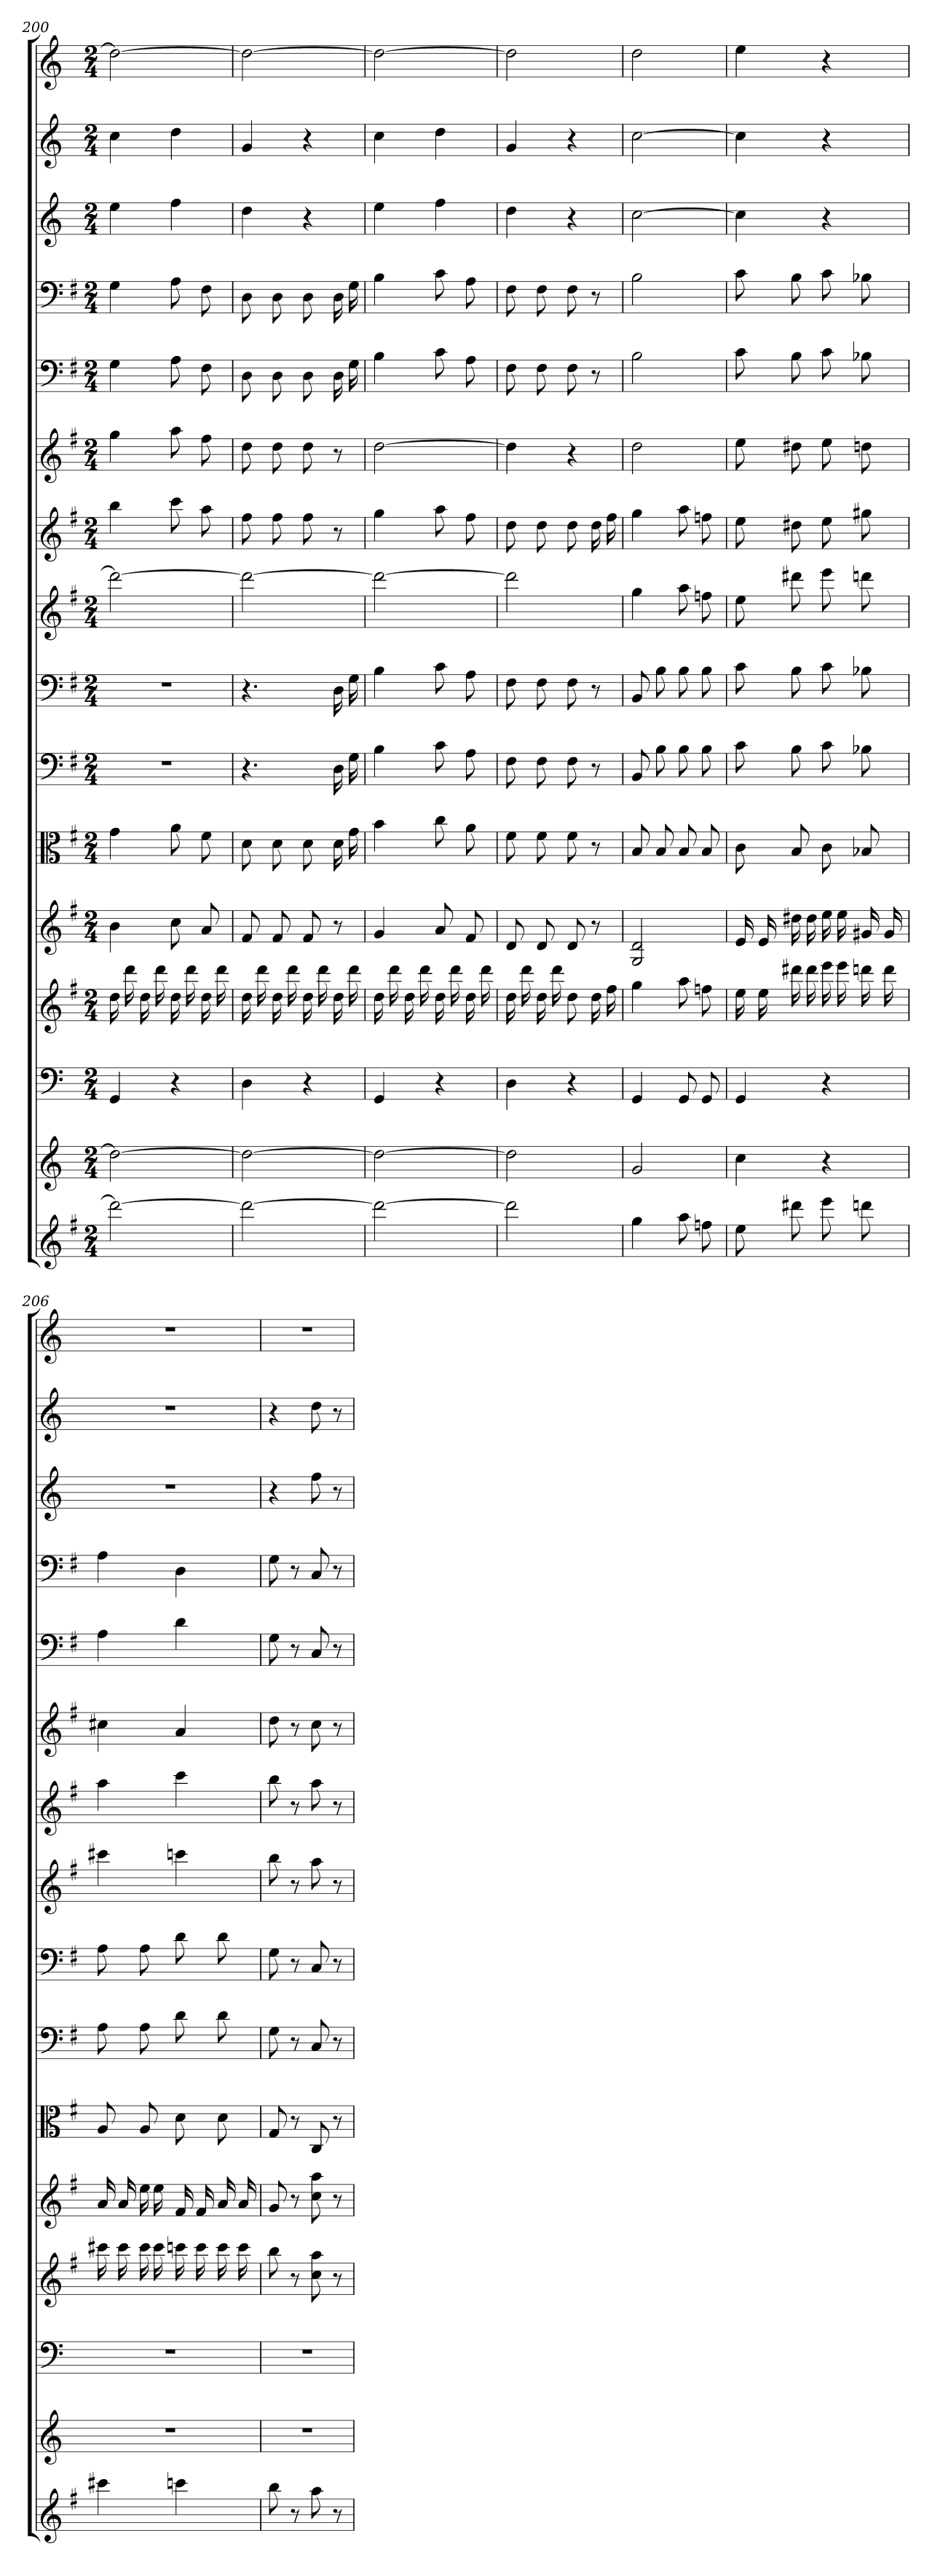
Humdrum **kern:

**kern	**kern	**kern	**kern	**kern	**kern	**kern	**kern	**kern	**kern	**kern	**kern	**kern	**kern	**kern	**kern
*part16	*part15	*part14	*part13	*part12	*part11	*part10	*part9	*part8	*part7	*part6	*part5	*part4	*part3	*part2	*part1
*staff16	*staff15	*staff14	*staff13	*staff12	*staff11	*staff10	*staff9	*staff8	*staff7	*staff6	*staff5	*staff4	*staff3	*staff2	*staff1
*	*	*clefF4	*	*	*clefC3	*clefF4	*clefF4	*	*	*	*clefF4	*clefF4	*	*	*
*k[f#]	*k[]	*k[]	*k[f#]	*k[f#]	*k[f#]	*k[f#]	*k[f#]	*k[f#]	*k[f#]	*k[f#]	*k[f#]	*k[f#]	*k[]	*k[]	*k[]
*M2/4	*M2/4	*M2/4	*M2/4	*M2/4	*M2/4	*M2/4	*M2/4	*M2/4	*M2/4	*M2/4	*M2/4	*M2/4	*M2/4	*M2/4	*M2/4
=200	=200	=200	=200	=200	=200	=200	=200	=200	=200	=200	=200	=200	=200	=200	=200
2ddd_	2dd_	4GG	16dd	4b	4g	2r	2r	2ddd_	4bb	4gg	4G	4G	4ee	4cc	2dd_
.	.	.	16ddd	.	.	.	.	.	.	.	.	.	.	.	.
.	.	.	16dd	.	.	.	.	.	.	.	.	.	.	.	.
.	.	.	16ddd	.	.	.	.	.	.	.	.	.	.	.	.
.	.	4r	16dd	8cc	8a	.	.	.	8ccc	8aa	8A	8A	4ff	4dd	.
.	.	.	16ddd	.	.	.	.	.	.	.	.	.	.	.	.
.	.	.	16dd	8a	8f#	.	.	.	8aa	8ff#	8F#	8F#	.	.	.
.	.	.	16ddd	.	.	.	.	.	.	.	.	.	.	.	.
=201	=201	=201	=201	=201	=201	=201	=201	=201	=201	=201	=201	=201	=201	=201	=201
2ddd_	2dd_	4D	16dd	8f#	8d	4.r	4.r	2ddd_	8ff#	8dd	8D	8D	4dd	4g	2dd_
.	.	.	16ddd	.	.	.	.	.	.	.	.	.	.	.	.
.	.	.	16dd	8f#	8d	.	.	.	8ff#	8dd	8D	8D	.	.	.
.	.	.	16ddd	.	.	.	.	.	.	.	.	.	.	.	.
.	.	4r	16dd	8f#	8d	.	.	.	8ff#	8dd	8D	8D	4r	4r	.
.	.	.	16ddd	.	.	.	.	.	.	.	.	.	.	.	.
.	.	.	16dd	8r	16d	16D	16D	.	8r	8r	16D	16D	.	.	.
.	.	.	16ddd	.	16g	16G	16G	.	.	.	16G	16G	.	.	.
=202	=202	=202	=202	=202	=202	=202	=202	=202	=202	=202	=202	=202	=202	=202	=202
2ddd_	2dd_	4GG	16dd	4g	4b	4B	4B	2ddd_	4gg	[2dd	4B	4B	4ee	4cc	2dd_
.	.	.	16ddd	.	.	.	.	.	.	.	.	.	.	.	.
.	.	.	16dd	.	.	.	.	.	.	.	.	.	.	.	.
.	.	.	16ddd	.	.	.	.	.	.	.	.	.	.	.	.
.	.	4r	16dd	8a	8cc	8c	8c	.	8aa	.	8c	8c	4ff	4dd	.
.	.	.	16ddd	.	.	.	.	.	.	.	.	.	.	.	.
.	.	.	16dd	8f#	8a	8A	8A	.	8ff#	.	8A	8A	.	.	.
.	.	.	16ddd	.	.	.	.	.	.	.	.	.	.	.	.
=203	=203	=203	=203	=203	=203	=203	=203	=203	=203	=203	=203	=203	=203	=203	=203
2ddd]	2dd]	4D	16dd	8d	8f#	8F#	8F#	2ddd]	8dd	4dd]	8F#	8F#	4dd	4g	2dd]
.	.	.	16ddd	.	.	.	.	.	.	.	.	.	.	.	.
.	.	.	16dd	8d	8f#	8F#	8F#	.	8dd	.	8F#	8F#	.	.	.
.	.	.	16ddd	.	.	.	.	.	.	.	.	.	.	.	.
.	.	4r	8dd	8d	8f#	8F#	8F#	.	8dd	4r	8F#	8F#	4r	4r	.
.	.	.	16dd	8r	8r	8r	8r	.	16dd	.	8r	8r	.	.	.
.	.	.	16ff#	.	.	.	.	.	16ff#	.	.	.	.	.	.
=204	=204	=204	=204	=204	=204	=204	=204	=204	=204	=204	=204	=204	=204	=204	=204
4gg	2g	4GG	4gg	2G 2d	8B	8BB	8BB	4gg	4gg	2dd	2B	2B	[2cc	[2cc	2dd
.	.	.	.	.	8B	8B	8B	.	.	.	.	.	.	.	.
8aa	.	8GG	8aa	.	8B	8B	8B	8aa	8aa	.	.	.	.	.	.
8ffn	.	8GG	8ffn	.	8B	8B	8B	8ffn	8ffn	.	.	.	.	.	.
=205	=205	=205	=205	=205	=205	=205	=205	=205	=205	=205	=205	=205	=205	=205	=205
8ee	4cc	4GG	16ee	16e	8c	8c	8c	8ee	8ee	8ee	8c	8c	4cc]	4cc]	4ee
.	.	.	16ee	16e	.	.	.	.	.	.	.	.	.	.	.
8ddd#X	.	.	16ddd#X	16dd#X	8B	8B	8B	8ddd#X	8dd#X	8dd#X	8B	8B	.	.	.
.	.	.	16ddd#	16dd#	.	.	.	.	.	.	.	.	.	.	.
8eee	4r	4r	16eee	16ee	8c	8c	8c	8eee	8ee	8ee	8c	8c	4r	4r	4r
.	.	.	16eee	16ee	.	.	.	.	.	.	.	.	.	.	.
8dddn	.	.	16dddn	16g#X	8B-X	8B-X	8B-X	8dddn	8gg#X	8ddn	8B-X	8B-X	.	.	.
.	.	.	16ddd	16g#	.	.	.	.	.	.	.	.	.	.	.
=206	=206	=206	=206	=206	=206	=206	=206	=206	=206	=206	=206	=206	=206	=206	=206
4ccc#X	2r	2r	16ccc#X	16a	8A	8A	8A	4ccc#X	4aa	4cc#X	4A	4A	2r	2r	2r
.	.	.	16ccc#	16a	.	.	.	.	.	.	.	.	.	.	.
.	.	.	16ccc#	16ee	8A	8A	8A	.	.	.	.	.	.	.	.
.	.	.	16ccc#	16ee	.	.	.	.	.	.	.	.	.	.	.
4cccn	.	.	16cccn	16f#	8d	8d	8d	4cccn	4ccc	4a	4d	4D	.	.	.
.	.	.	16ccc	16f#	.	.	.	.	.	.	.	.	.	.	.
.	.	.	16ccc	16a	8d	8d	8d	.	.	.	.	.	.	.	.
.	.	.	16ccc	16a	.	.	.	.	.	.	.	.	.	.	.
=207	=207	=207	=207	=207	=207	=207	=207	=207	=207	=207	=207	=207	=207	=207	=207
8bb	2r	2r	8bb	8g	8G	8G	8G	8bb	8bb	8dd	8G	8G	4r	4r	2r
8r	.	.	8r	8r	8r	8r	8r	8r	8r	8r	8r	8r	.	.	.
8aa	.	.	8cc 8aa	8cc 8aa	8C	8C	8C	8aa	8aa	8cc	8C	8C	8ff	8dd	.
8r	.	.	8r	8r	8r	8r	8r	8r	8r	8r	8r	8r	8r	8r	.
=	=	=	=	=	=	=	=	=	=	=	=	=	=	=	=
*-	*-	*-	*-	*-	*-	*-	*-	*-	*-	*-	*-	*-	*-	*-	*-
